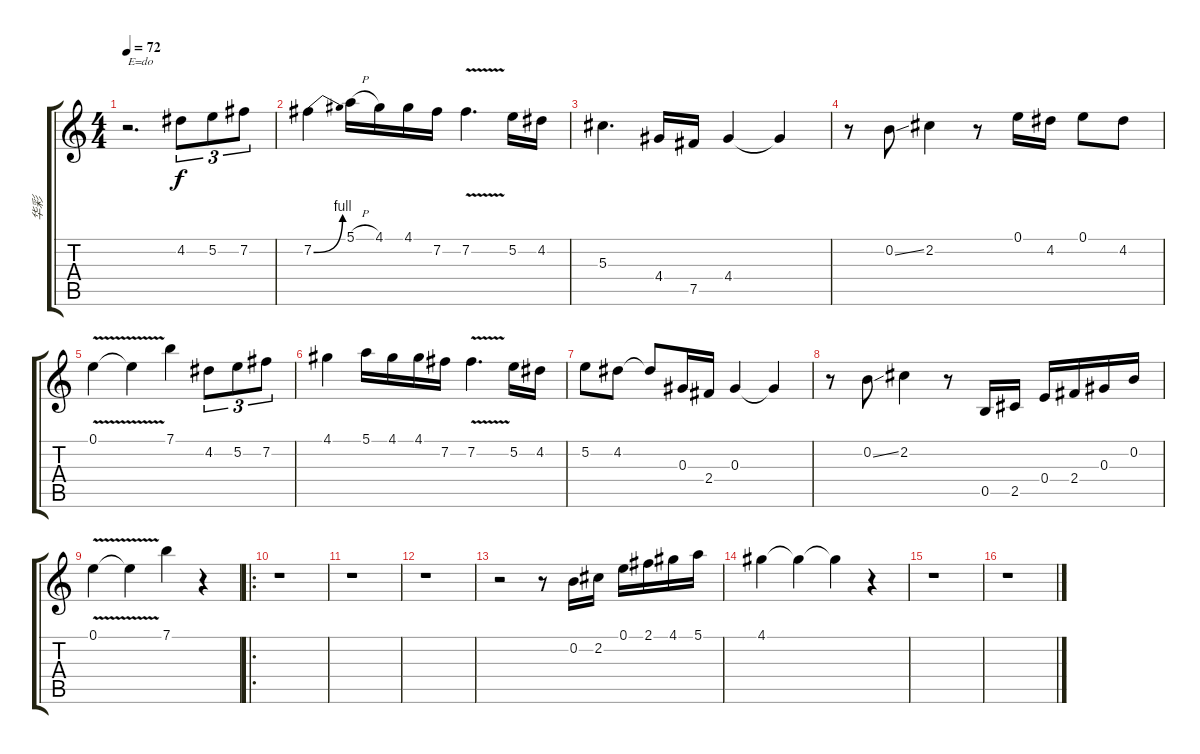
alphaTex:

\track ("华彩" "华彩") {instrument distortionguitar}
\staff {score tabs}
\tuning (E4 B3 Ab3 E3 B2 E2) {hide}
\ts (4 4)
\tempo 72
\clef g2
\ks c
r.2{d txt "E=do" dy f instrument distortionguitar} 4.2.8{tu (3 2)} 5.2.8{tu (3 2)} 7.2.8{tu (3 2)} |
7.2{be (bend 0 0 60 4)}.4 5.1{h}.16 4.1.16 4.1.16 7.2.16 7.2{v}.4{d} 5.2.16 4.2.16 |
5.3.4{d} 4.4.16 7.5.16 4.4.4 4.4{t}.4 |
r.8 0.2{ss}.8 2.2.4 r.8 0.1.16 4.2.16 0.1.8 4.2.8 |
0.1{v}.4 0.1{t}.4 7.1.4 4.2.8{tu (3 2)} 5.2.8{tu (3 2)} 7.2.8{tu (3 2)} |
4.1.4 5.1.16 4.1.16 4.1.16 7.2.16 7.2{v}.4{d} 5.2.16 4.2.16 |
5.2.8 4.2.8 4.2{t}.8 0.3.16 2.4.16 0.3.4 0.3{t}.4 |
r.8 0.2{ss}.8 2.2.4 r.8 0.5.16 2.5.16 0.4.16 2.4.16 0.3.16 0.2.16 |
0.1{v}.4 0.1{t}.4 7.1.4 r.4 |
\ro
r.1 |
r.1 |
r.1 |
r.2 r.8 0.2.16 2.2.16 0.1.16 2.1.16 4.1.16 5.1.16 |
4.1.4 4.1{t}.4 4.1{t}.4 r.4 |
r.1 |
r.1
